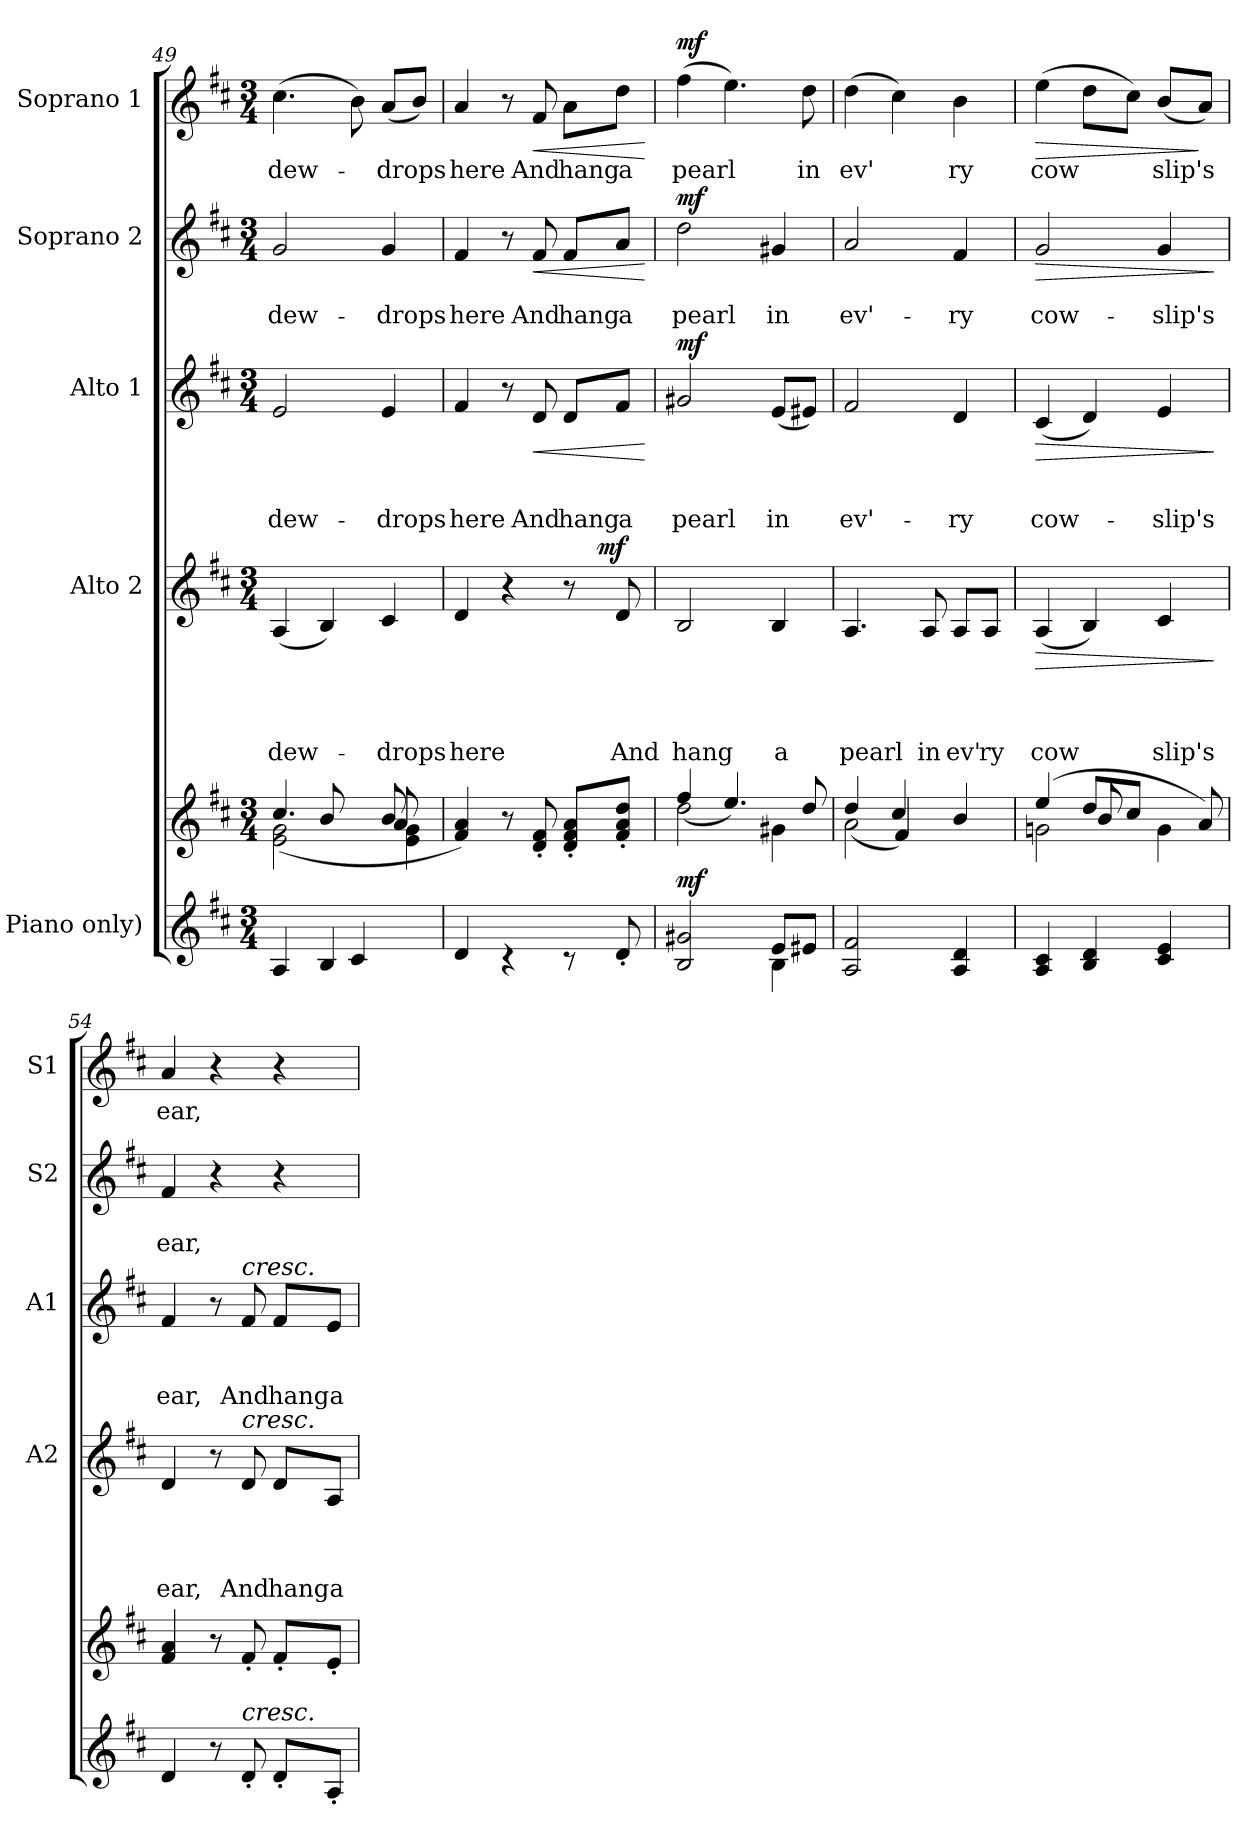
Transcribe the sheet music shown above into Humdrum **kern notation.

**kern	**kern	**dynam	**kern	**text	**text	**text	**text	**dynam	**kern	**text	**text	**text	**dynam	**kern	**text	**text	**dynam	**kern	**text	**dynam
*part5	*part5	*part5	*part4	*part4	*part4	*part4	*part4	*part4	*part3	*part3	*part3	*part3	*part3	*part2	*part2	*part2	*part2	*part1	*part1	*part1
*staff6	*staff5	*staff5/6	*staff4	*staff4	*staff4	*staff4	*staff4	*staff4	*staff3	*staff3	*staff3	*staff3	*staff3	*staff2	*staff2	*staff2	*staff2	*staff1	*staff1	*staff1
*I"Piano only)	*	*	*I"Alto 2	*	*	*	*	*	*I"Alto 1	*	*	*	*	*I"Soprano 2	*	*	*	*I"Soprano 1	*	*
*	*	*	*I'A2	*	*	*	*	*	*I'A1	*	*	*	*	*I'S2	*	*	*	*I'S1	*	*
*clefG2	*clefG2	*	*clefG2	*	*	*	*	*	*clefG2	*	*	*	*	*clefG2	*	*	*	*clefG2	*	*
*k[f#c#]	*k[f#c#]	*	*k[f#c#]	*	*	*	*	*	*k[f#c#]	*	*	*	*	*k[f#c#]	*	*	*	*k[f#c#]	*	*
*D:	*D:	*	*D:	*	*	*	*	*	*D:	*	*	*	*	*D:	*	*	*	*D:	*	*
*M3/4	*M3/4	*	*M3/4	*	*	*	*	*	*M3/4	*	*	*	*	*M3/4	*	*	*	*M3/4	*	*
=49	=49	=49	=49	=49	=49	=49	=49	=49	=49	=49	=49	=49	=49	=49	=49	=49	=49	=49	=49	=49
*^	*^	*	*	*	*	*	*	*	*	*	*	*	*	*	*	*	*	*	*	*
*	*	*	*^	*	*	*	*	*	*	*	*	*	*	*	*	*	*	*	*	*	*	*
*	*	*	*	*^	*	*	*	*	*	*	*	*	*	*	*	*	*	*	*	*	*	*	*
!	!	!	!	!	!	!	!	!	!	!	!LO:LY:b	!	!	!	!	!LO:LY:b	!	!	!	!LO:LY:b	!	!	!LO:LY:b	!
4A/	4.ryy	2e\ 2g\	(4.cc#/	4ryy	2ryy	.	(<4A/	.	.	.	dew-	.	2e/	.	.	dew-	.	2g/	.	dew-	.	(>4.cc#\	dew-	.
4B/	.	.	.	8b/	.	.	4B/)	.	.	.	.	.	.	.	.	.	.	.	.	.	.	.	.	.
.	4c#/	.	4.ryy	8ryy	.	.	.	.	.	.	.	.	.	.	.	.	.	.	.	.	.	8b\)	.	.
!	!	!	!	!	!	!	!	!	!	!	!LO:LY:b	!	!	!	!	!LO:LY:b	!	!	!	!LO:LY:b	!	!	!LO:LY:b	!
8ryy	.	8b/	.	8a/	4e\ 4g\	.	4c#/	.	.	.	-drops	.	4e/	.	.	-drops	.	4g/	.	-drops	.	(<8a/L	-drops	.
8ryy	8ryy	8ryy	.	8ryy	.	.	.	.	.	.	.	.	.	.	.	.	.	.	.	.	.	8b/J)	.	.
*	*	*	*	*v	*v	*	*	*	*	*	*	*	*	*	*	*	*	*	*	*	*	*	*	*
=50	=50	=50	=50	=50	=50	=50	=50	=50	=50	=50	=50	=50	=50	=50	=50	=50	=50	=50	=50	=50	=50	=50	=50
*	*^	*	*	*	*	*	*	*	*	*	*	*	*	*	*	*	*	*	*	*	*	*	*
!	!	!	!	!	!	!	!	!	!	!	!LO:LY:b	!	!	!	!	!LO:LY:b	!	!	!	!LO:LY:b	!	!	!LO:LY:b	!
*	*	*	*v	*v	*v	*	*^	*	*	*	*	*	*	*	*	*	*	*	*	*	*	*	*	*
4d/	4ryy	2ryy	4f#/ 4a/)	.	4d/	2ryy	.	.	.	here	.	4f#/	.	.	here	.	4f#/	.	here	.	4a/	here	.
8ryy	4rc	.	8r	.	4r	.	.	.	.	.	.	8r	.	.	.	.	8r	.	.	.	8r	.	.
!	!	!	!	!	!	!	!	!	!	!	!	!	!	!	!LO:LY:b	!LO:HP:b	!	!	!LO:LY:b	!LO:HP:b	!	!LO:LY:b	!LO:HP:b
4.ryy	.	.	8d/'< 8f#/'<	.	.	.	.	.	.	.	.	8d/	.	.	And	<	8f#/	.	And	<	8f#/	And	<
!	!	!	!	!	!	!	!	!	!	!	!	!	!	!	!LO:LY:b	!	!	!	!LO:LY:b	!	!	!LO:LY:b	!
.	8rc	8ryy	8d/'< 8f#/'< 8a/'<L	.	8r	16.ryy	.	.	.	.	.	8d/L	.	.	hang	.	8f#/L	.	hang	.	8a\L	hang	.
!	!	!	!	!	!	!	!	!	!	!	!LO:DY:a	!	!	!	!	!	!	!	!	!	!	!	!
.	.	.	.	.	.	8ryy	.	.	.	.	mf	.	.	.	.	.	.	.	.	.	.	.	.
!	!	!	!	!	!	!	!	!	!	!LO:LY:b	!	!	!	!	!LO:LY:b	!	!	!	!LO:LY:b	!	!	!LO:LY:b	!
.	16.ryy	8d'</	8f#/'< 8a/'< 8dd/'<J	.	8d/	.	.	.	.	And	.	8f#/J	.	.	a	.	8a/J	.	a	.	8dd\J	a	.
.	32ryy	.	.	.	.	32ryy	.	.	.	.	.	.	.	.	.	.	.	.	.	.	.	.	.
*v	*v	*v	*	*	*	*	*	*	*	*	*	*	*	*	*	*	*	*	*	*	*	*	*
.	.	.	.	.	.	.	.	.	.	.	.	.	.	[	.	.	.	[	.	.	[
=51	=51	=51	=51	=51	=51	=51	=51	=51	=51	=51	=51	=51	=51	=51	=51	=51	=51	=51	=51	=51	=51
*^	*^	*	*	*	*	*	*	*	*	*	*	*	*	*	*	*	*	*	*	*	*
!	!	!	!	!LO:DY:a=2	!	!	!	!	!	!LO:LY:b	!	!	!	!	!LO:LY:b	!LO:DY:a	!	!	!LO:LY:b	!LO:DY:a	!	!LO:LY:b	!LO:DY:a
*	*	*	*	*	*v	*v	*	*	*	*	*	*	*	*	*	*	*	*	*	*	*	*	*
2B/ 2g#X/	2ryy	2dd\	(4ff#/	mf	2B/	.	.	.	hang	.	2g#X/	.	.	pearl	mf	2dd\	.	pearl	mf	(>4ff#\	pearl	mf
.	.	.	4.ee/)	.	.	.	.	.	.	.	.	.	.	.	.	.	.	.	.	4.ee\)	.	.
!	!	!	!	!	!	!	!	!	!LO:LY:b	!	!	!	!	!LO:LY:b	!	!	!	!LO:LY:b	!	!	!	!
8e/L	4B\	4g#X\	.	.	4B/	.	.	.	a	.	(<8e/L	.	.	in	.	4g#X/	.	in	.	.	.	.
!	!	!	!	!	!	!	!	!	!	!	!	!	!	!	!	!	!	!	!	!	!LO:LY:b	!
8e#X/J	.	.	8dd/	.	.	.	.	.	.	.	8e#X/J)	.	.	.	.	.	.	.	.	8dd\	in	.
*v	*v	*	*	*	*	*	*	*	*	*	*	*	*	*	*	*	*	*	*	*	*	*
!!LO:PB:g=z
=52	=52	=52	=52	=52	=52	=52	=52	=52	=52	=52	=52	=52	=52	=52	=52	=52	=52	=52	=52	=52	=52
*	*	*^	*	*	*	*	*	*	*	*	*	*	*	*	*	*	*	*	*	*	*
!	!	!	!	!	!	!	!	!	!LO:LY:b	!	!	!	!	!LO:LY:b	!	!	!	!LO:LY:b	!	!	!LO:LY:b	!
2A/ 2f#/	2a\	(4dd/	4ryy	.	4.A/	.	.	.	pearl	.	2f#/	.	.	ev'-	.	2a/	.	ev'-	.	(>4dd\	ev'	.
.	.	4cc#/)	4f#/	.	.	.	.	.	.	.	.	.	.	.	.	.	.	.	.	4cc#\)	.	.
!	!	!	!	!	!	!	!	!	!LO:LY:b	!	!	!	!	!	!	!	!	!	!	!	!	!
.	.	.	.	.	8A/	.	.	.	in	.	.	.	.	.	.	.	.	.	.	.	.	.
!	!	!	!	!	!	!	!	!	!LO:LY:b	!	!	!	!	!LO:LY:b	!	!	!	!LO:LY:b	!	!	!LO:LY:b	!
4A/ 4d/	4ryy	4b/	4ryy	.	8A/L	.	.	.	ev'	.	4d/	.	.	-ry	.	4f#/	.	-ry	.	4b\	ry	.
!	!	!	!	!	!	!	!	!	!LO:LY:b	!	!	!	!	!	!	!	!	!	!	!	!	!
.	.	.	.	.	8A/J	.	.	.	ry	.	.	.	.	.	.	.	.	.	.	.	.	.
=53	=53	=53	=53	=53	=53	=53	=53	=53	=53	=53	=53	=53	=53	=53	=53	=53	=53	=53	=53	=53	=53	=53
*^	*	*	*	*	*	*	*	*	*	*	*	*	*	*	*	*	*	*	*	*	*	*
!	!	!	!	!	!	!	!	!	!	!LO:LY:b	!LO:HP:b	!	!	!	!LO:LY:b	!LO:HP:b	!	!	!LO:LY:b	!LO:HP:b	!	!LO:LY:b	!LO:HP:b
4A/ 4c#/	2ryy	2gn\	(4ee/	4ryy	.	(<4A/	.	.	.	cow	>	(<4c#/	.	.	cow-	>	2g/	.	cow-	>	(>4ee\	cow	>
4B/ 4d/	.	.	8dd/L	8b/	.	4B/)	.	.	.	.	.	4d/)	.	.	.	.	.	.	.	.	8dd\L	.	.
.	.	.	8cc#/J	4ryy	.	.	.	.	.	.	.	.	.	.	.	.	.	.	.	.	8cc#\J)	.	.
!	!	!	!	!	!	!	!	!	!	!LO:LY:b	!	!	!	!	!LO:LY:b	!	!	!	!LO:LY:b	!	!	!LO:LY:b	!
16ryy	4c#/ 4e/	4ryy	4g\	.	.	4c#/	.	.	.	slip's	.	4e/	.	.	-slip's	.	4g/	.	-slip's	.	(<8b/L	slip's	.
8.ryy	.	.	.	.	.	.	.	.	.	.	.	.	.	.	.	.	.	.	.	.	.	.	.
.	.	.	.	8a/)	.	.	.	.	.	.	.	.	.	.	.	.	.	.	.	.	8a/J)	.	]
*v	*v	*	*	*	*	*	*	*	*	*	*	*	*	*	*	*	*	*	*	*	*	*	*
*	*v	*v	*v	*	*	*	*	*	*	*	*	*	*	*	*	*	*	*	*	*	*	*
.	.	.	.	.	.	.	.	]	.	.	.	.	]	.	.	.	]	.	.	.
=54	=54	=54	=54	=54	=54	=54	=54	=54	=54	=54	=54	=54	=54	=54	=54	=54	=54	=54	=54	=54
!	!	!	!	!	!	!	!LO:LY:b	!	!	!	!	!LO:LY:b	!	!	!	!LO:LY:b	!	!	!LO:LY:b	!
4d/	4f#/ 4a/	.	4d/	.	.	.	ear,	.	4f#/	.	.	ear,	.	4f#/	.	ear,	.	4a/	ear,	.
8r	8r	.	8r	.	.	.	.	.	8r	.	.	.	.	4r	.	.	.	4r	.	.
!	!	!	!	!	!	!	!	!	!LO:TX:a:i:t=cresc.	!	!	!	!	!	!	!	!	!	!	!
!	!	!	!LO:TX:a:i:t=cresc.	!	!	!	!	!	!	!	!	!	!	!	!	!	!	!	!	!
!LO:TX:a:i:t=cresc.	!	!	!	!	!	!	!	!	!	!	!	!	!	!	!	!	!	!	!	!
!	!	!	!	!	!	!	!LO:LY:b	!	!	!	!	!LO:LY:b	!	!	!	!	!	!	!	!
8d'</	8f#'</	.	8d/	.	.	.	And	.	8f#/	.	.	And	.	.	.	.	.	.	.	.
!	!	!	!	!	!	!	!LO:LY:b	!	!	!	!	!LO:LY:b	!	!	!	!	!	!	!	!
8d'</L	8f#'</L	.	8d/L	.	.	.	hang	.	8f#/L	.	.	hang	.	4r	.	.	.	4r	.	.
!	!	!	!	!	!	!	!LO:LY:b	!	!	!	!	!LO:LY:b	!	!	!	!	!	!	!	!
8A'</J	8e'</J	.	8A/J	.	.	.	a	.	8e/J	.	.	a	.	.	.	.	.	.	.	.
=	=	=	=	=	=	=	=	=	=	=	=	=	=	=	=	=	=	=	=	=
*-	*-	*-	*-	*-	*-	*-	*-	*-	*-	*-	*-	*-	*-	*-	*-	*-	*-	*-	*-	*-
